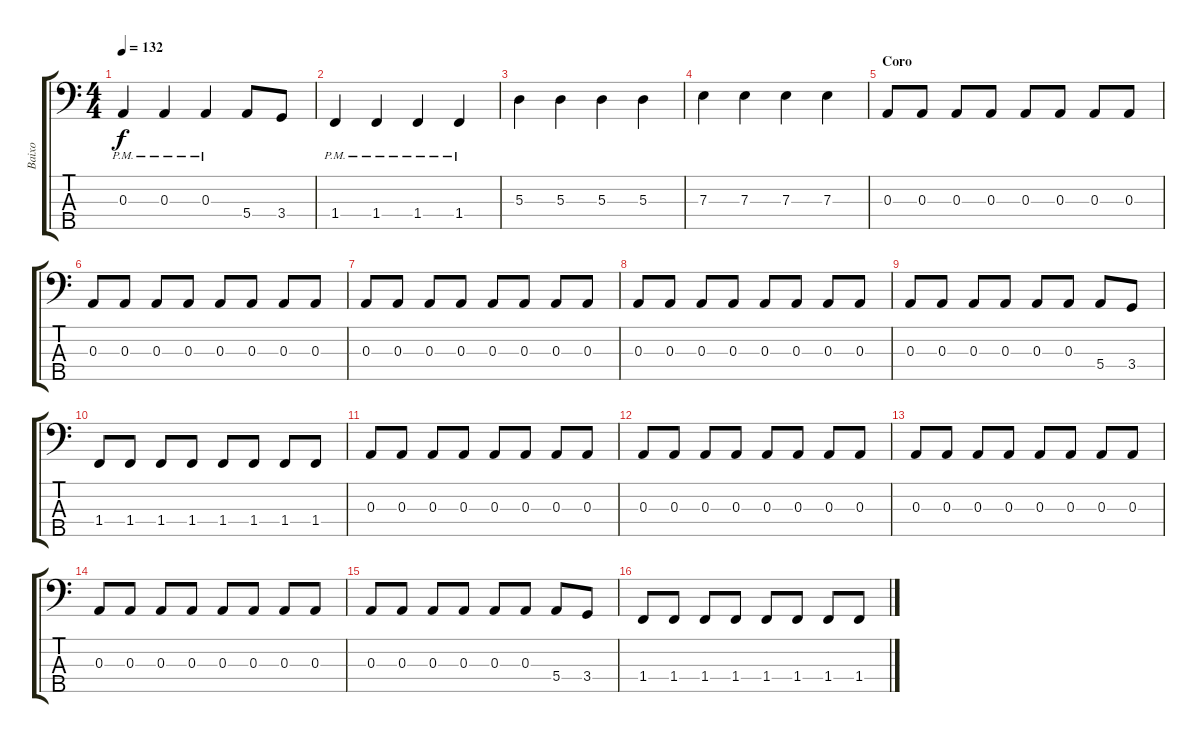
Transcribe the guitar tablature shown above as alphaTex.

\track ("Baixo" "Baixo") {instrument electricbassfinger}
\staff {score tabs}
\tuning (G2 D2 A1 E1 B0) {hide}
\ts (4 4)
\tempo 132
\clef f4
\ks aminor
0.3{pm}.4{dy f} 0.3{pm}.4 0.3{pm}.4 5.4.8 3.4.8 |
1.4{pm}.4 1.4{pm}.4 1.4{pm}.4 1.4{pm}.4 |
5.3.4 5.3.4 5.3.4 5.3.4 |
7.3.4 7.3.4 7.3.4 7.3.4 |
\section ("" "Coro")
0.3.8 0.3.8 0.3.8 0.3.8 0.3.8 0.3.8 0.3.8 0.3.8 |
0.3.8 0.3.8 0.3.8 0.3.8 0.3.8 0.3.8 0.3.8 0.3.8 |
0.3.8 0.3.8 0.3.8 0.3.8 0.3.8 0.3.8 0.3.8 0.3.8 |
0.3.8 0.3.8 0.3.8 0.3.8 0.3.8 0.3.8 0.3.8 0.3.8 |
0.3.8 0.3.8 0.3.8 0.3.8 0.3.8 0.3.8 5.4.8 3.4.8 |
1.4.8 1.4.8 1.4.8 1.4.8 1.4.8 1.4.8 1.4.8 1.4.8 |
0.3.8 0.3.8 0.3.8 0.3.8 0.3.8 0.3.8 0.3.8 0.3.8 |
0.3.8 0.3.8 0.3.8 0.3.8 0.3.8 0.3.8 0.3.8 0.3.8 |
0.3.8 0.3.8 0.3.8 0.3.8 0.3.8 0.3.8 0.3.8 0.3.8 |
0.3.8 0.3.8 0.3.8 0.3.8 0.3.8 0.3.8 0.3.8 0.3.8 |
0.3.8 0.3.8 0.3.8 0.3.8 0.3.8 0.3.8 5.4.8 3.4.8 |
1.4.8 1.4.8 1.4.8 1.4.8 1.4.8 1.4.8 1.4.8 1.4.8
